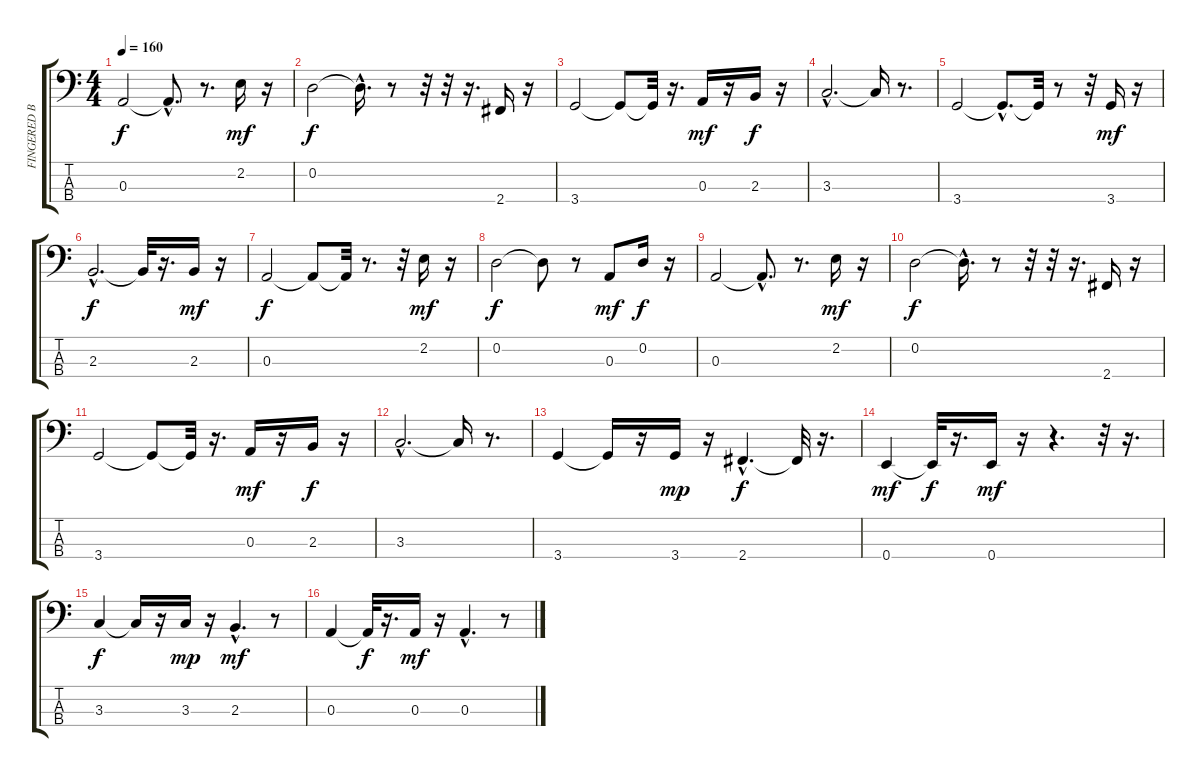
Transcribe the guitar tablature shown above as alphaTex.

\track ("FINGERED BASS" "FINGERED B") {instrument electricbassfinger}
\staff {score tabs}
\tuning (G2 D2 A1 E1) {hide}
\ts (4 4)
\tempo 160
\clef f4
\ks c
0.3.2{dy f} 0.3{hac t}.8{d} r.8{d} 2.2.16{dy mf} r.16 |
0.2.2{dy f} 0.2{hac t}.16{d} r.8 r.32 r.32 r.16{d} 2.4.16 r.16 |
3.4.2 3.4{t}.8 3.4{t}.32 r.16{d} 0.3.16{dy mf} r.16 2.3.16{dy f} r.16 |
3.3{hac}.2{d} 3.3{t}.16 r.8{d} |
3.4.2 3.4{hac t}.8{d} 3.4{t}.32 r.8 r.32 3.4.16{dy mf} r.16 |
2.3{hac}.2{d dy f} 2.3{t}.32 r.16{d} 2.3.16{dy mf} r.16 |
0.3.2{dy f} 0.3{t}.8 0.3{t}.32 r.8{d} r.32 2.2.16{dy mf} r.16 |
0.2.2{dy f} 0.2{t}.8 r.8 0.3.8{dy mf} 0.2.16{dy f} r.16 |
0.3.2 0.3{hac t}.8{d} r.8{d} 2.2.16{dy mf} r.16 |
0.2.2{dy f} 0.2{hac t}.16{d} r.8 r.32 r.32 r.16{d} 2.4.16 r.16 |
3.4.2 3.4{t}.8 3.4{t}.32 r.16{d} 0.3.16{dy mf} r.16 2.3.16{dy f} r.16 |
3.3{hac}.2{d} 3.3{t}.16 r.8{d} |
3.4.4 3.4{t}.16 r.16 3.4.16{dy mp} r.16 2.4{hac}.4{d dy f} 2.4{t}.32 r.16{d} |
0.4.4{dy mf} 0.4{t}.32{dy f} r.16{d} 0.4.16{dy mf} r.16 r.4{d} r.32 r.16{d} |
3.3.4{dy f} 3.3{t}.16 r.16 3.3.16{dy mp} r.16 2.3{hac}.4{d dy mf} r.8 |
0.3.4 0.3{t}.32{dy f} r.16{d} 0.3.16{dy mf} r.16 0.3{hac}.4{d} r.8
